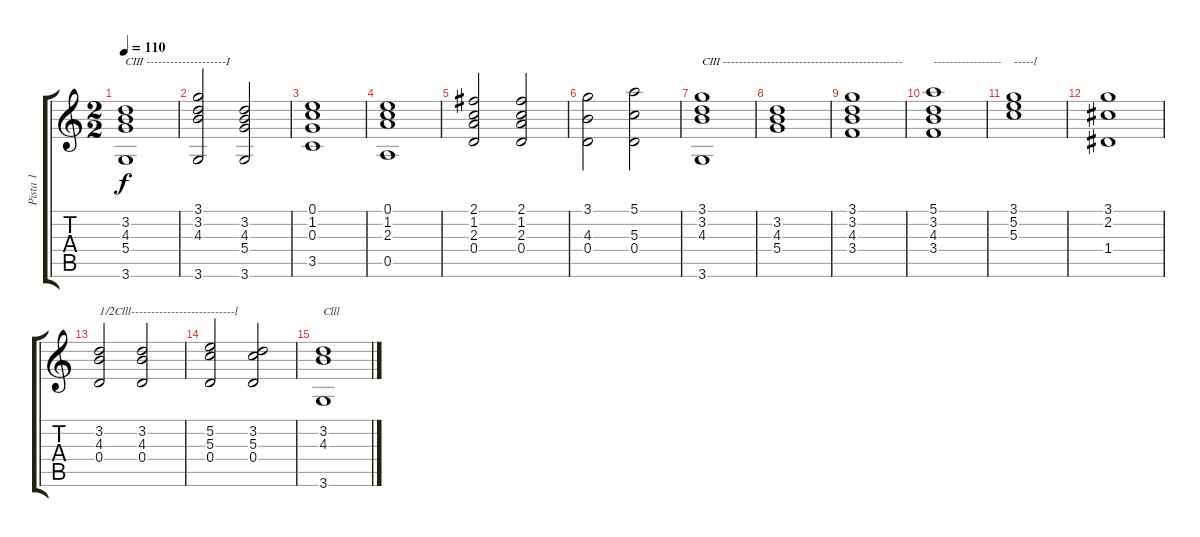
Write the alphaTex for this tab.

\track ("Pista 1" "Pista 1") {instrument acousticguitarsteel}
\staff {score tabs}
\tuning (E4 B3 G3 D3 A2 E2) {hide}
\ts (2 2)
\tempo 110
\clef g2
\ks c
(3.2 4.3 5.4 3.6).1{txt "CIII --------------------I" dy f instrument acousticguitarsteel} |
(3.1 3.2 4.3 3.6).2 (3.2 4.3 5.4 3.6).2 |
(0.1 1.2 0.3 3.5).1 |
(0.1 1.2 2.3 0.5).1 |
(2.1 1.2 2.3 0.4).2 (2.1 1.2 2.3 0.4).2 |
(3.1 4.3 0.4).2 (5.1 5.3 0.4).2 |
(3.1 3.2 4.3 3.6).1{txt "CIII ---------------------------------------------"} |
(3.2 4.3 5.4).1 |
(3.1 3.2 4.3 3.4).1 |
(5.1 3.2 4.3 3.4).1{txt "-----------------"} |
(3.1 5.2 5.3).1{txt "-----l"} |
(3.1 2.2 1.4).1 |
(3.2 4.3 0.4).2{txt "1/2Clll--------------------------l"} (3.2 4.3 0.4).2 |
(5.2 5.3 0.4).2 (3.2 5.3 0.4).2 |
(3.2 4.3 3.6).1{txt "Clll"}
